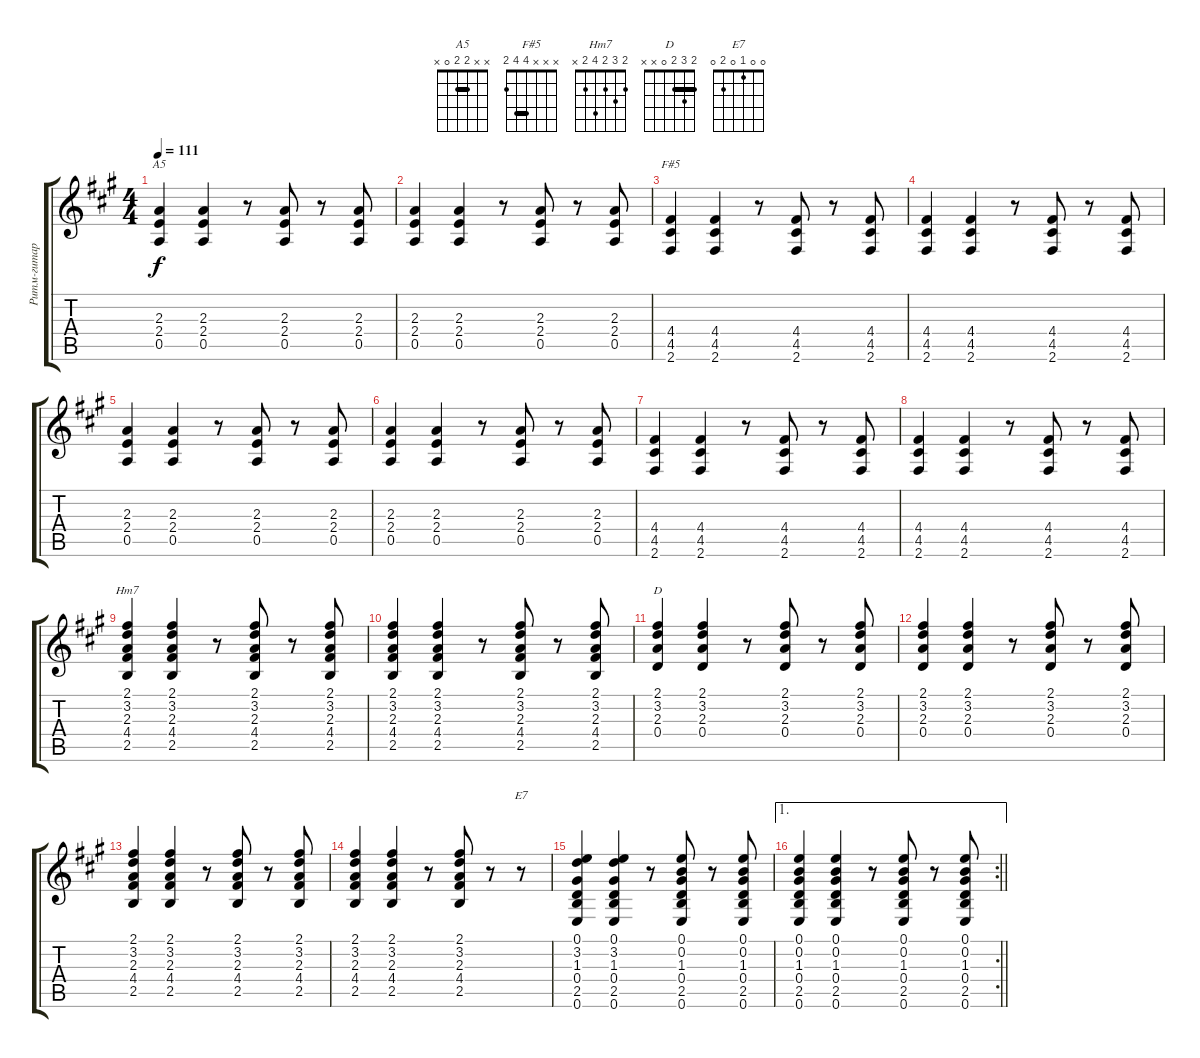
\track ("Ритм-гитара" "Ритм-гитар") {instrument acousticguitarnylon}
\staff {score tabs}
\tuning (E4 B3 G3 D3 A2 E2) {hide}
\chord ("A5" x x 2 2 0 x) {barre 2}
\chord ("F#5" x x x 4 4 2) {barre 4}
\chord ("Hm7" 2 3 2 4 2 x)
\chord ("D" 2 3 2 0 x x) {barre 2}
\chord ("E7" 0 0 1 0 2 0)
\ts (4 4)
\tempo 111
\clef g2
\ks a
(2.3 2.4 0.5).4{ch "A5" dy f} (2.3 2.4 0.5).4 r.8 (2.3 2.4 0.5).8 r.8 (2.3 2.4 0.5).8 |
(2.3 2.4 0.5).4 (2.3 2.4 0.5).4 r.8 (2.3 2.4 0.5).8 r.8 (2.3 2.4 0.5).8 |
(4.4 4.5 2.6).4{ch "F#5"} (4.4 4.5 2.6).4 r.8 (4.4 4.5 2.6).8 r.8 (4.4 4.5 2.6).8 |
(4.4 4.5 2.6).4 (4.4 4.5 2.6).4 r.8 (4.4 4.5 2.6).8 r.8 (4.4 4.5 2.6).8 |
(2.3 2.4 0.5).4 (2.3 2.4 0.5).4 r.8 (2.3 2.4 0.5).8 r.8 (2.3 2.4 0.5).8 |
(2.3 2.4 0.5).4 (2.3 2.4 0.5).4 r.8 (2.3 2.4 0.5).8 r.8 (2.3 2.4 0.5).8 |
(4.4 4.5 2.6).4 (4.4 4.5 2.6).4 r.8 (4.4 4.5 2.6).8 r.8 (4.4 4.5 2.6).8 |
(4.4 4.5 2.6).4 (4.4 4.5 2.6).4 r.8 (4.4 4.5 2.6).8 r.8 (4.4 4.5 2.6).8 |
(2.1 3.2 2.3 4.4 2.5).4{ch "Hm7"} (2.1 3.2 2.3 4.4 2.5).4 r.8 (2.1 3.2 2.3 4.4 2.5).8 r.8 (2.1 3.2 2.3 4.4 2.5).8 |
(2.1 3.2 2.3 4.4 2.5).4 (2.1 3.2 2.3 4.4 2.5).4 r.8 (2.1 3.2 2.3 4.4 2.5).8 r.8 (2.1 3.2 2.3 4.4 2.5).8 |
(2.1 3.2 2.3 0.4).4{ch "D"} (2.1 3.2 2.3 0.4).4 r.8 (2.1 3.2 2.3 0.4).8 r.8 (2.1 3.2 2.3 0.4).8 |
(2.1 3.2 2.3 0.4).4 (2.1 3.2 2.3 0.4).4 r.8 (2.1 3.2 2.3 0.4).8 r.8 (2.1 3.2 2.3 0.4).8 |
(2.1 3.2 2.3 4.4 2.5).4 (2.1 3.2 2.3 4.4 2.5).4 r.8 (2.1 3.2 2.3 4.4 2.5).8 r.8 (2.1 3.2 2.3 4.4 2.5).8 |
(2.1 3.2 2.3 4.4 2.5).4 (2.1 3.2 2.3 4.4 2.5).4 r.8 (2.1 3.2 2.3 4.4 2.5).8 r.8 r.8{ch "E7"} |
(0.1 3.2 1.3 0.4 2.5 0.6).4 (0.1 3.2 1.3 0.4 2.5 0.6).4 r.8 (0.1 0.2 1.3 0.4 2.5 0.6).8 r.8 (0.1 0.2 1.3 0.4 2.5 0.6).8 |
\ae 1
\rc 2
\barLineRight lightlight
(0.1 0.2 1.3 0.4 2.5 0.6).4 (0.1 0.2 1.3 0.4 2.5 0.6).4 r.8 (0.1 0.2 1.3 0.4 2.5 0.6).8 r.8 (0.1 0.2 1.3 0.4 2.5 0.6).8
